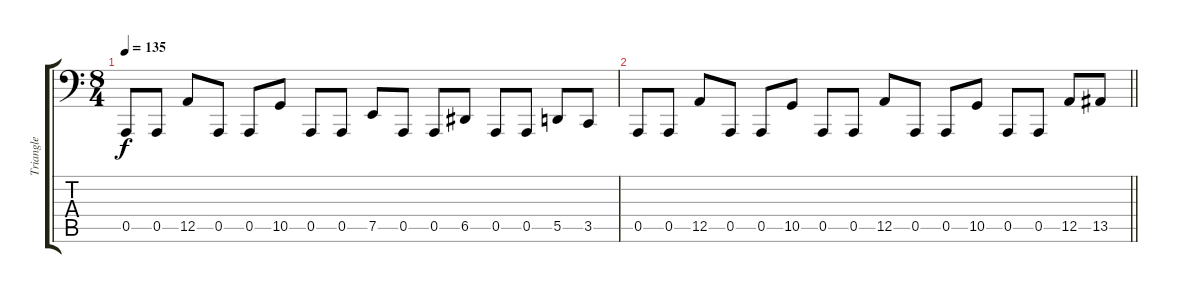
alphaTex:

\track ("Triangle" "Triangle") {instrument lead1square}
\staff {score tabs}
\tuning (E3 B2 G2 D2 A1 E1) {hide}
\ts (8 4)
\tempo 135
\clef f4
\ks c
0.5.8{dy f} 0.5.8 12.5.8 0.5.8 0.5.8 10.5.8 0.5.8 0.5.8 7.5.8 0.5.8 0.5.8 6.5.8 0.5.8 0.5.8 5.5.8 3.5.8 |
\barLineRight lightlight
0.5.8 0.5.8 12.5.8 0.5.8 0.5.8 10.5.8 0.5.8 0.5.8 12.5.8 0.5.8 0.5.8 10.5.8 0.5.8 0.5.8 12.5.8 13.5.8
